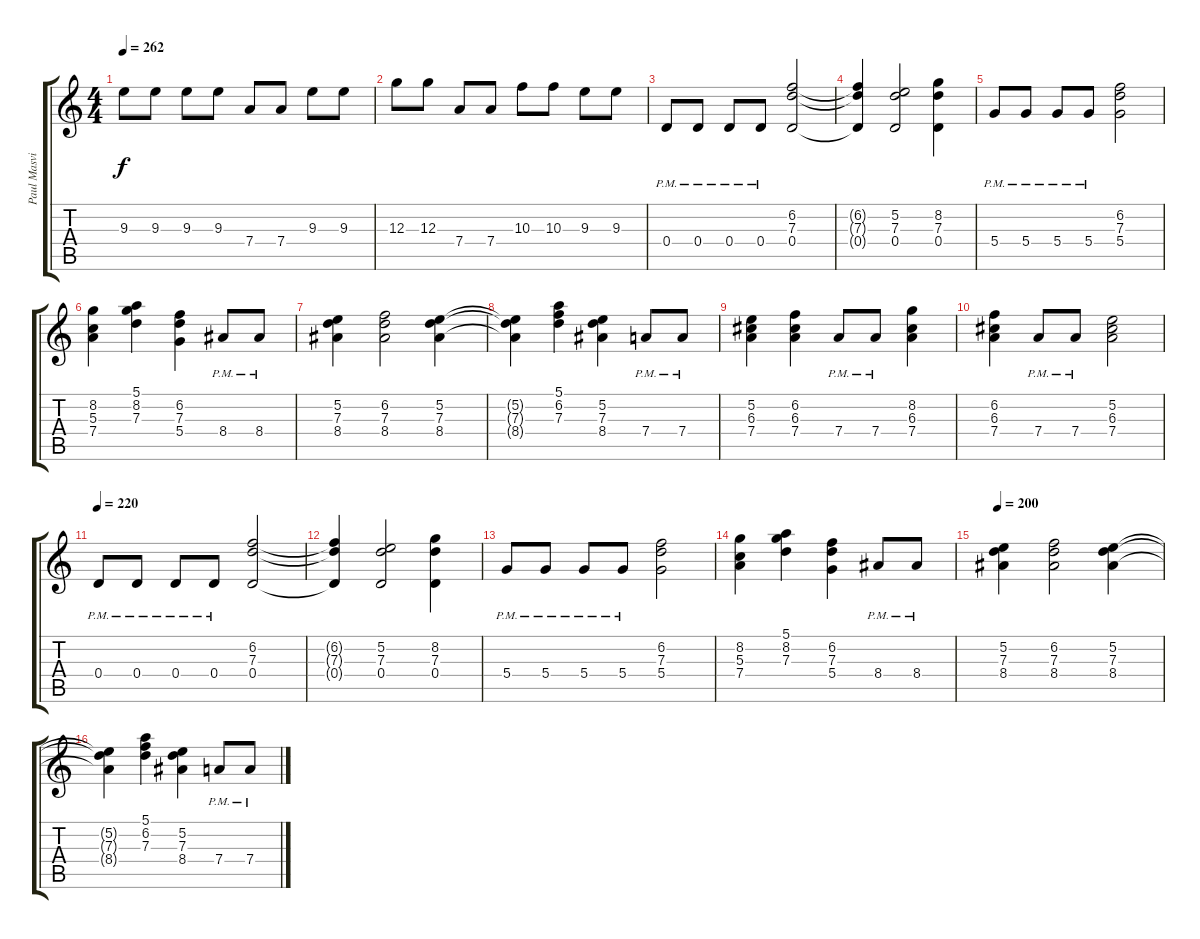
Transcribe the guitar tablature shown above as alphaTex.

\track ("Paul Masvidal" "Paul Masvi") {instrument distortionguitar}
\staff {score tabs}
\tuning (E4 B3 G3 D3 A2 E2) {hide}
\ts (4 4)
\tempo 262
\clef g2
\ks c
9.3.8{dy f} 9.3.8 9.3.8 9.3.8 7.4.8 7.4.8 9.3.8 9.3.8 |
12.3.8 12.3.8 7.4.8 7.4.8 10.3.8 10.3.8 9.3.8 9.3.8 |
0.4{pm}.8 0.4{pm}.8 0.4{pm}.8 0.4{pm}.8 (6.2 7.3 0.4).2 |
(6.2{t} 7.3{t} 0.4{t}).4 (5.2 7.3 0.4).2 (8.2 7.3 0.4).4 |
5.4{pm}.8 5.4{pm}.8 5.4{pm}.8 5.4{pm}.8 (6.2 7.3 5.4).2 |
(8.2 5.3 7.4).4 (5.1 8.2 7.3).4 (6.2 7.3 5.4).4 8.4{pm}.8 8.4{pm}.8 |
(5.2 7.3 8.4).4 (6.2 7.3 8.4).2 (5.2 7.3 8.4).4 |
(5.2{t} 7.3{t} 8.4{t}).4 (5.1 6.2 7.3).4 (5.2 7.3 8.4).4 7.4{pm}.8 7.4{pm}.8 |
(5.2 6.3 7.4).4 (6.2 6.3 7.4).4 7.4{pm}.8 7.4{pm}.8 (8.2 6.3 7.4).4 |
(6.2 6.3 7.4).4 7.4{pm}.8 7.4{pm}.8 (5.2 6.3 7.4).2 |
\tempo 220
0.4{pm}.8 0.4{pm}.8 0.4{pm}.8 0.4{pm}.8 (6.2 7.3 0.4).2 |
(6.2{t} 7.3{t} 0.4{t}).4 (5.2 7.3 0.4).2 (8.2 7.3 0.4).4 |
5.4{pm}.8 5.4{pm}.8 5.4{pm}.8 5.4{pm}.8 (6.2 7.3 5.4).2 |
(8.2 5.3 7.4).4 (5.1 8.2 7.3).4 (6.2 7.3 5.4).4 8.4{pm}.8 8.4{pm}.8 |
\tempo 200
(5.2 7.3 8.4).4 (6.2 7.3 8.4).2 (5.2 7.3 8.4).4 |
(5.2{t} 7.3{t} 8.4{t}).4 (5.1 6.2 7.3).4 (5.2 7.3 8.4).4 7.4{pm}.8 7.4{pm}.8
